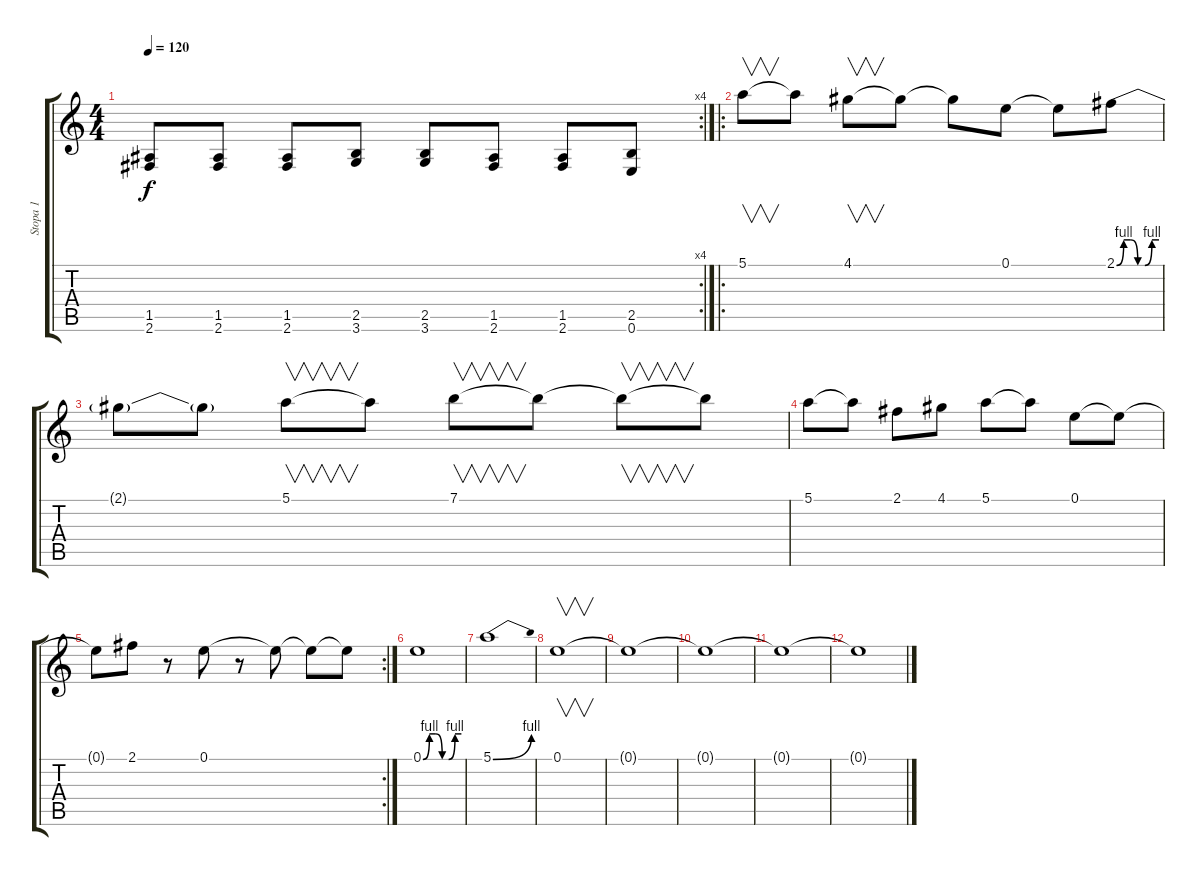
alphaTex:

\track ("Stopa 1" "Stopa 1") {instrument distortionguitar}
\staff {score tabs}
\tuning (E4 B3 G3 D3 A2 E2) {hide}
\rc 4
\ts (4 4)
\tempo 120
\clef g2
\ks c
(1.5 2.6).8{dy f} (1.5 2.6).8 (1.5 2.6).8 (2.5 3.6).8 (2.5 3.6).8 (1.5 2.6).8 (1.5 2.6).8 (2.5 0.6).8 |
\ro
5.1.8{v volume 8 balance 8 instrument overdrivenguitar} 5.1{t}.8 4.1.8{v} 4.1{t}.8 4.1{t}.8 0.1.8 0.1{t}.8 2.1{be (custom 0 0 10 4 20 4 30 0 40 0 50 4 60 4)}.8 |
2.1{t}.8 2.1{t}.8 5.1.8{v} 5.1{t}.8 7.1.8{v} 7.1{t}.8 7.1{t}.8{v} 7.1{t}.8 |
5.1.8 5.1{t}.8 2.1.8 4.1.8 5.1.8 5.1{t}.8 0.1.8 0.1{t}.8 |
\rc 2
0.1{t}.8 2.1.8 r.8 0.1.8 r.8 0.1{t}.8 0.1{t}.8 0.1{t}.8 |
0.1{be (custom 0 0 10 4 20 4 30 0 40 0 50 4 60 4)}.1 |
5.1{be (bend 0 0 60 4)}.1 |
0.1.1{v} |
0.1{t}.1 |
0.1{t}.1 |
0.1{t}.1 |
0.1{t}.1{volume 0 instrument distortionguitar}
